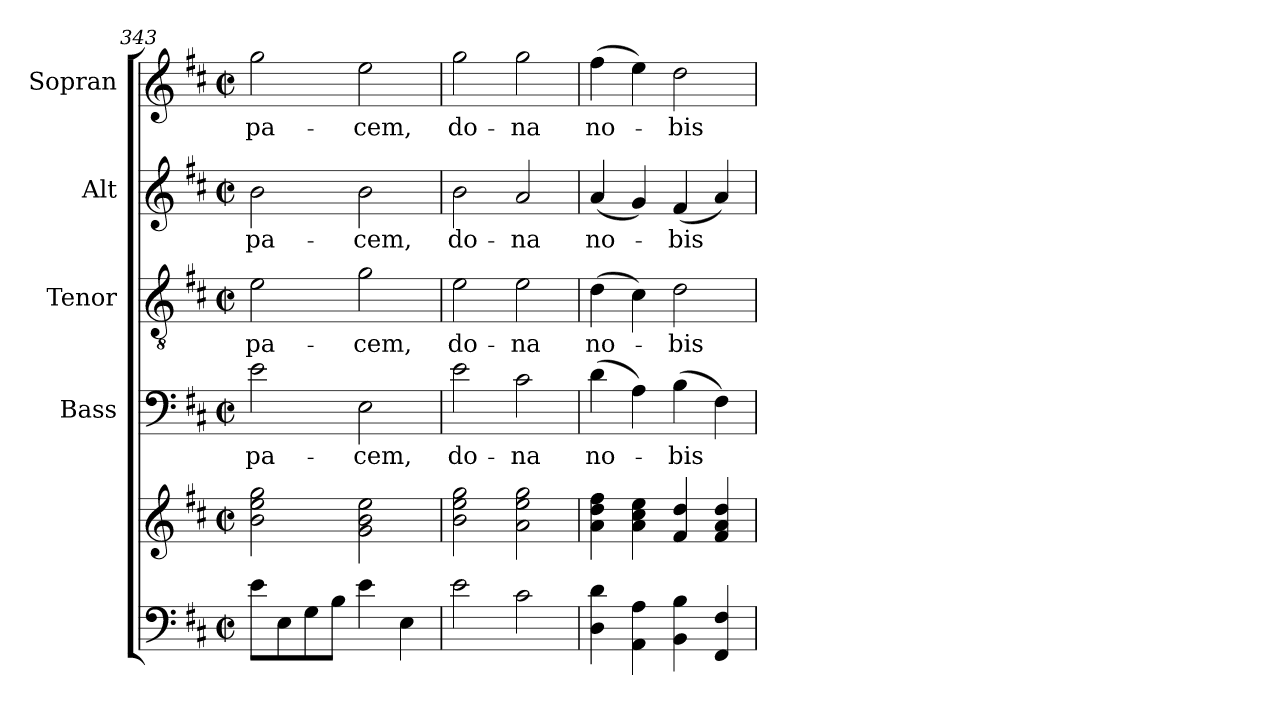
**kern	**kern	**kern	**text	**kern	**text	**kern	**text	**kern	**text
*part5	*part5	*part4	*part4	*part3	*part3	*part2	*part2	*part1	*part1
*staff6	*staff5	*staff4	*staff4	*staff3	*staff3	*staff2	*staff2	*staff1	*staff1
*	*	*I"Bass	*	*I"Tenor	*	*I"Alt	*	*I"Sopran	*
*	*	*I'B.	*	*I'T.	*	*I'A.	*	*I'S.	*
*clefF4	*clefG2	*clefF4	*	*clefGv2	*	*clefG2	*	*clefG2	*
*k[f#c#]	*k[f#c#]	*k[f#c#]	*	*k[f#c#]	*	*k[f#c#]	*	*k[f#c#]	*
*D:	*D:	*D:	*	*D:	*	*D:	*	*D:	*
*M2/2	*M2/2	*M2/2	*	*M2/2	*	*M2/2	*	*M2/2	*
*met(c|)	*met(c|)	*met(c|)	*	*met(c|)	*	*met(c|)	*	*met(c|)	*
=343	=343	=343	=343	=343	=343	=343	=343	=343	=343
!	!	!	!LO:LY:b	!	!LO:LY:b	!	!LO:LY:b	!	!LO:LY:b
8e\L	2b\ 2ee\ 2gg\	2e\	pa-	2e\	pa-	2b\	pa-	2gg\	pa-
8E\	.	.	.	.	.	.	.	.	.
8G\	.	.	.	.	.	.	.	.	.
8B\J	.	.	.	.	.	.	.	.	.
!	!	!	!LO:LY:b	!	!LO:LY:b	!	!LO:LY:b	!	!LO:LY:b
4e\	2g\ 2b\ 2ee\	2E\	-cem,	2g\	-cem,	2b\	-cem,	2ee\	-cem,
4E\	.	.	.	.	.	.	.	.	.
=344	=344	=344	=344	=344	=344	=344	=344	=344	=344
!	!	!	!LO:LY:b	!	!LO:LY:b	!	!LO:LY:b	!	!LO:LY:b
2e\	2b\ 2ee\ 2gg\	2e\	do-	2e\	do-	2b\	do-	2gg\	do-
!	!	!	!LO:LY:b	!	!LO:LY:b	!	!LO:LY:b	!	!LO:LY:b
2c#\	2a\ 2ee\ 2gg\	2c#\	-na	2e\	-na	2a/	-na	2gg\	-na
=345	=345	=345	=345	=345	=345	=345	=345	=345	=345
!	!	!	!LO:LY:b	!	!LO:LY:b	!	!LO:LY:b	!	!LO:LY:b
4D\ 4d\	4a\ 4dd\ 4ff#\	(>4d\	no-	(>4d\	no-	(<4a/	no-	(>4ff#\	no-
4AA\ 4A\	4a\ 4cc#\ 4ee\	4A\)	.	4c#\)	.	4g/)	.	4ee\)	.
!	!	!	!LO:LY:b	!	!LO:LY:b	!	!LO:LY:b	!	!LO:LY:b
4BB\ 4B\	4f#/ 4dd/	(>4B\	-bis	2d\	-bis	(<4f#/	-bis	2dd\	-bis
4FF#/ 4F#/	4f#/ 4a/ 4dd/	4F#\)	.	.	.	4a/)	.	.	.
=	=	=	=	=	=	=	=	=	=
*-	*-	*-	*-	*-	*-	*-	*-	*-	*-
